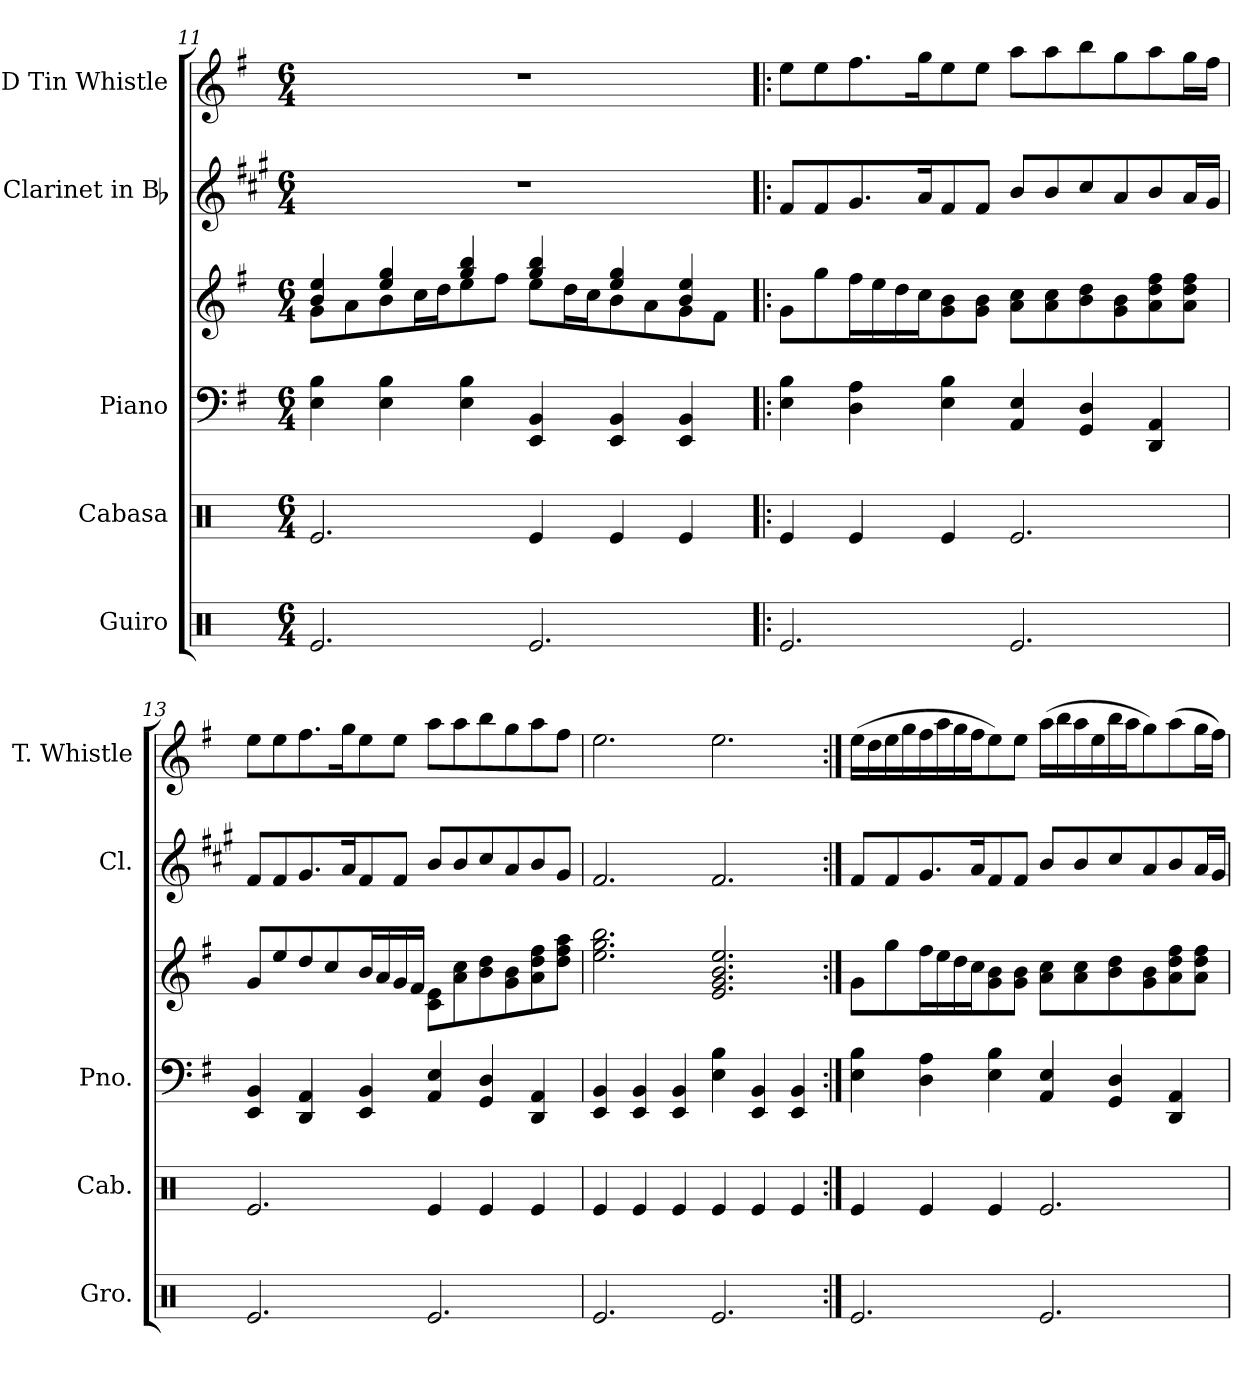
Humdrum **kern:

**kern	**kern	**kern	**kern	**kern	**kern
*part5	*part4	*part3	*part3	*part2	*part1
*staff6	*staff5	*staff4	*staff3	*staff2	*staff1
*I"Guiro	*I"Cabasa	*I"Piano	*	*I"Clarinet in Bb	*I"D Tin Whistle
*I'Gro.	*I'Cab.	*I'Pno.	*	*I'Cl.	*I'T. Whistle
!!LO:LB:g=z
*clefX	*clefX	*clefF4	*clefG2	*clefG2	*clefG2
*	*	*	*	*ITrd1c2	*ITrd-7c-12
*k[]	*k[]	*k[f#]	*k[f#]	*k[f#]	*k[f#]
*C:	*C:	*G:	*G:	*G:	*G:
*M6/4	*M6/4	*M6/4	*M6/4	*M6/4	*M6/4
=11	=11	=11	=11	=11	=11
*	*	*	*^	*	*
!	!	!	!	!	!LO:N:vis=1	!LO:N:vis=1
2.Rei/	2.Rei/	4Ei\ 4Bi	4bi/ 4eei	8gi\L	1.r	1.r
.	.	.	.	8ai\	.	.
.	.	4Ei\ 4Bi	4eei/ 4ggi	8bi\	.	.
.	.	.	.	16cci\L	.	.
.	.	.	.	16ddi\J	.	.
.	.	4Ei\ 4Bi	4ggi/ 4bbi	8eei\	.	.
.	.	.	.	8ff#i\J	.	.
2.Rei/	4Rei/	4EEi/ 4BBi	4ggi/ 4bbi	8eei\L	.	.
.	.	.	.	16ddi\L	.	.
.	.	.	.	16cci\J	.	.
.	4Rei/	4EEi/ 4BBi	4eei/ 4ggi	8bi\	.	.
.	.	.	.	8ai\	.	.
.	4Rei/	4EEi/ 4BBi	4bi/ 4eei	8gi\	.	.
.	.	.	.	8f#i\J	.	.
*	*	*	*v	*v	*	*
=12!|:	=12!|:	=12!|:	=12!|:	=12!|:	=12!|:
2.Rei/	4Rei/	4Ei\ 4Bi	8gi\L	8ei/L	8eeei\L
.	.	.	8ggi\	8ei/	8eeei\
.	4Rei/	4Di\ 4Ai	16ff#i\L	8.f#i/	8.fff#i\
.	.	.	16eei\	.	.
.	.	.	16ddi\	.	.
.	.	.	16cci\J	16gi/k	16gggi\k
.	4Rei/	4Ei\ 4Bi	8gi\ 8bi	8ei/	8eeei\
.	.	.	8gi\ 8biJ	8ei/J	8eeei\J
2.Rei/	2.Rei/	4AAi/ 4Ei	8ai\ 8cciL	8ai/L	8aaai\L
.	.	.	8ai\ 8cci	8ai/	8aaai\
.	.	4GGi/ 4Di	8bi\ 8ddi	8bi/	8bbbi\
.	.	.	8gi\ 8bi	8gi/	8gggi\
.	.	4DDi/ 4AAi	8ai\ 8ddi 8ff#i	8ai/	8aaai\
.	.	.	8ai\ 8ddi 8ff#iJ	16gi/L	16gggi\L
.	.	.	.	16f#i/JJ	16fff#i\JJ
=13	=13	=13	=13	=13	=13
2.Rei/	2.Rei/	4EEi/ 4BBi	8gi/L	8ei/L	8eeei\L
.	.	.	8eei/	8ei/	8eeei\
.	.	4DDi/ 4AAi	8ddi/	8.f#i/	8.fff#i\
.	.	.	8cci/	.	.
.	.	.	.	16gi/k	16gggi\k
.	.	4EEi/ 4BBi	16bi/L	8ei/	8eeei\
.	.	.	16ai/	.	.
.	.	.	16gi/	8ei/J	8eeei\J
.	.	.	16f#i/JJ	.	.
2.Rei/	4Rei/	4AAi/ 4Ei	8ci\ 8eiL	8ai/L	8aaai\L
.	.	.	8ai\ 8cci	8ai/	8aaai\
.	4Rei/	4GGi/ 4Di	8bi\ 8ddi	8bi/	8bbbi\
.	.	.	8gi\ 8bi	8gi/	8gggi\
.	4Rei/	4DDi/ 4AAi	8ai\ 8ddi 8ff#i	8ai/	8aaai\
.	.	.	8ddi\ 8ff#i 8aaiJ	8f#i/J	8fff#i\J
!!LO:PB:g=z
=14	=14	=14	=14	=14	=14
2.Rei/	4Rei/	4EEi/ 4BBi	2.eei\ 2.ggi 2.bbi	2.ei/	2.eeei\
.	4Rei/	4EEi/ 4BBi	.	.	.
.	4Rei/	4EEi/ 4BBi	.	.	.
2.Rei/	4Rei/	4Ei\ 4Bi	2.ei/ 2.gi 2.bi 2.eei	2.ei/	2.eeei\
.	4Rei/	4EEi/ 4BBi	.	.	.
.	4Rei/	4EEi/ 4BBi	.	.	.
=15:|!	=15:|!	=15:|!	=15:|!	=15:|!	=15:|!
2.Rei/	4Rei/	4Ei\ 4Bi	8gi\L	8ei/L	(16eeei\LL
.	.	.	.	.	16dddi\
.	.	.	8ggi\	8ei/	16eeei\
.	.	.	.	.	16gggi\
.	4Rei/	4Di\ 4Ai	16ff#i\L	8.f#i/	16fff#i\
.	.	.	16eei\	.	16aaai\
.	.	.	16ddi\	.	16gggi\
.	.	.	16cci\J	16gi/k	16fff#i\J
.	4Rei/	4Ei\ 4Bi	8gi\ 8bi	8ei/	8eeei\)
.	.	.	8gi\ 8biJ	8ei/J	8eeei\J
2.Rei/	2.Rei/	4AAi/ 4Ei	8ai\ 8cciL	8ai/L	(16aaai\LL
.	.	.	.	.	16bbbi\
.	.	.	8ai\ 8cci	8ai/	16aaai\
.	.	.	.	.	16eeei\
.	.	4GGi/ 4Di	8bi\ 8ddi	8bi/	16bbbi\
.	.	.	.	.	16aaai\J
.	.	.	8gi\ 8bi	8gi/	8gggi\)
.	.	4DDi/ 4AAi	8ai\ 8ddi 8ff#i	8ai/	(8aaai\
.	.	.	8ai\ 8ddi 8ff#iJ	16gi/L	16gggi\L
.	.	.	.	16f#i/JJ	16fff#i\JJ)
=	=	=	=	=	=
*-	*-	*-	*-	*-	*-
